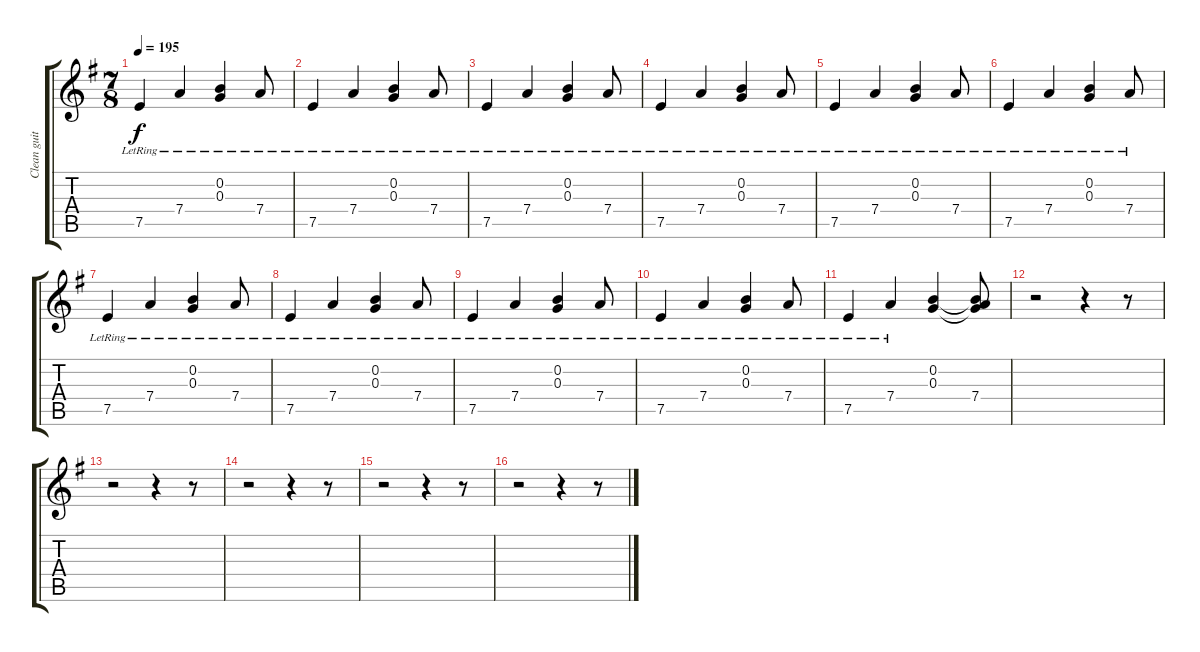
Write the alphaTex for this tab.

\track ("Clean guitar" "Clean guit") {instrument acousticguitarsteel}
\staff {score tabs}
\tuning (E4 B3 G3 D3 A2 E2) {hide}
\ts (7 8)
\tempo 195
\clef g2
\ks eminor
7.5{lr}.4{dy f} 7.4{lr}.4 (0.2{lr} 0.3{lr}).4 7.4{lr}.8 |
7.5{lr}.4 7.4{lr}.4 (0.2{lr} 0.3{lr}).4 7.4{lr}.8 |
7.5{lr}.4 7.4{lr}.4 (0.2{lr} 0.3{lr}).4 7.4{lr}.8 |
7.5{lr}.4 7.4{lr}.4 (0.2{lr} 0.3{lr}).4 7.4{lr}.8 |
7.5{lr}.4 7.4{lr}.4 (0.2{lr} 0.3{lr}).4 7.4{lr}.8 |
7.5{lr}.4 7.4{lr}.4 (0.2{lr} 0.3{lr}).4 7.4{lr}.8 |
7.5{lr}.4 7.4{lr}.4 (0.2{lr} 0.3{lr}).4 7.4{lr}.8 |
7.5{lr}.4 7.4{lr}.4 (0.2{lr} 0.3{lr}).4 7.4{lr}.8 |
7.5{lr}.4 7.4{lr}.4 (0.2{lr} 0.3{lr}).4 7.4{lr}.8 |
7.5{lr}.4 7.4{lr}.4 (0.2{lr} 0.3{lr}).4 7.4{lr}.8 |
7.5{lr}.4 7.4{lr}.4 (0.2 0.3).4 (0.2{t} 0.3{t} 7.4).8 |
r.2 r.4 r.8 |
r.2 r.4 r.8 |
r.2 r.4 r.8 |
r.2 r.4 r.8 |
r.2 r.4 r.8
